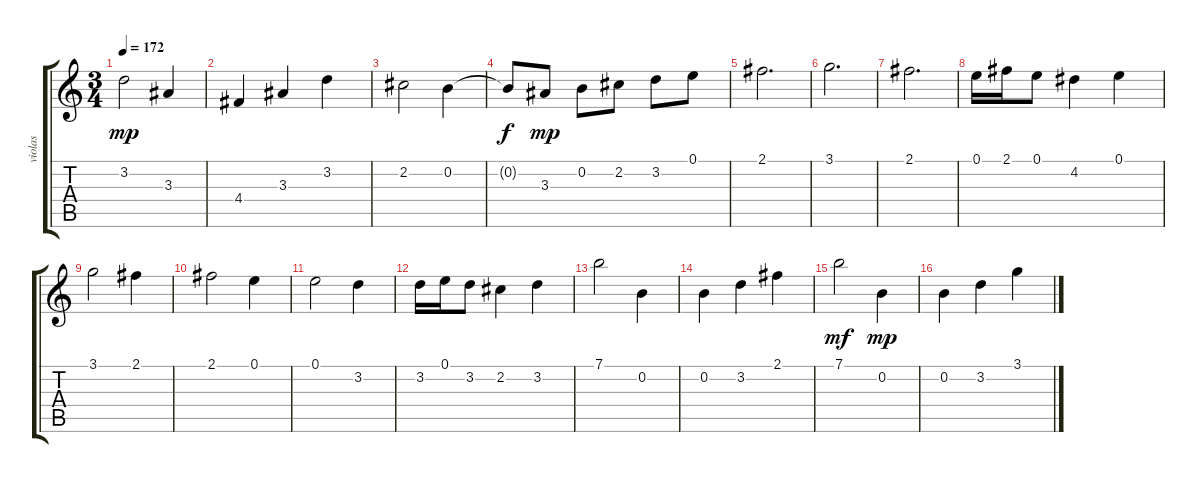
\track ("violas" "violas") {instrument contrabass}
\staff {score tabs}
\tuning (E4 B3 G3 D3 A2 E2) {hide}
\ts (3 4)
\tempo 172
\clef g2
\ks c
3.2.2{dy mp} 3.3.4 |
4.4.4 3.3.4 3.2.4 |
2.2.2 0.2.4 |
0.2{t}.8{dy f} 3.3.8{dy mp} 0.2.8 2.2.8 3.2.8 0.1.8 |
2.1.2{d} |
3.1.2{d} |
2.1.2{d} |
0.1.16 2.1.16 0.1.8 4.2.4 0.1.4 |
3.1.2 2.1.4 |
2.1.2 0.1.4 |
0.1.2 3.2.4 |
3.2.16 0.1.16 3.2.8 2.2.4 3.2.4 |
7.1.2 0.2.4 |
0.2.4 3.2.4 2.1.4 |
7.1.2{dy mf} 0.2.4{dy mp} |
0.2.4 3.2.4 3.1.4
